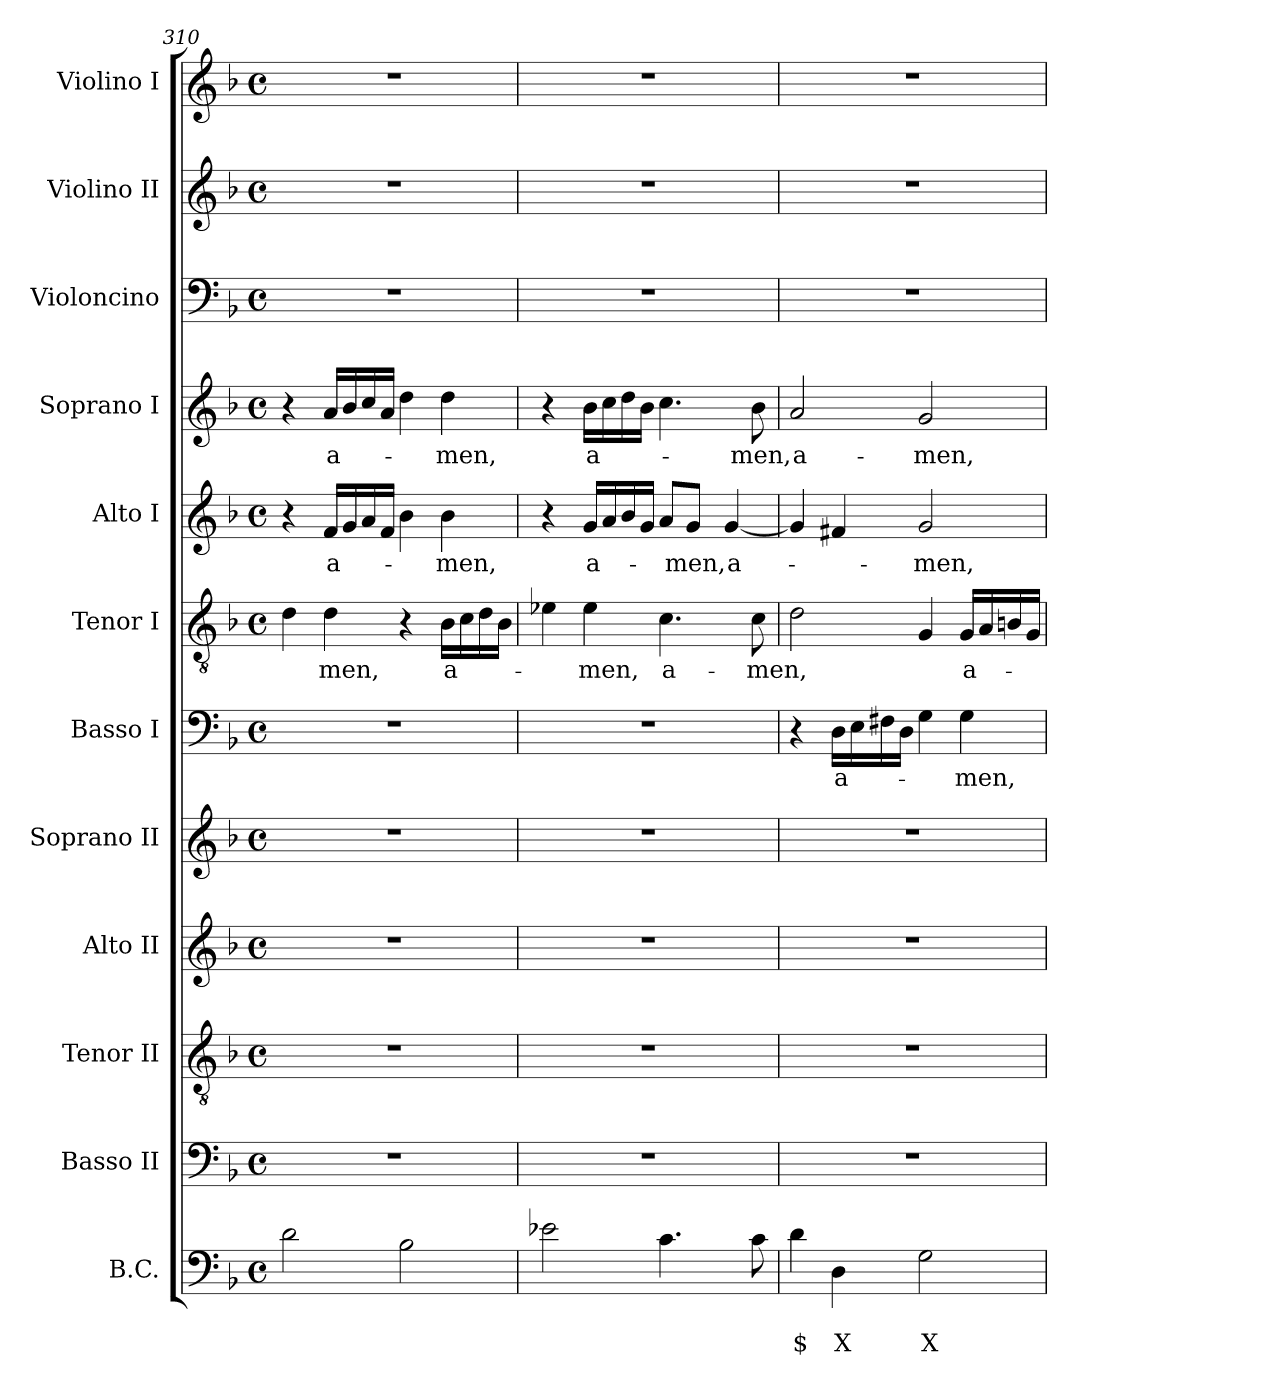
**kern	**text	**text	**kern	**kern	**kern	**kern	**kern	**text	**kern	**text	**kern	**text	**kern	**text	**kern	**kern	**kern
*part12	*part12	*part12	*part11	*part10	*part9	*part8	*part7	*part7	*part6	*part6	*part5	*part5	*part4	*part4	*part3	*part2	*part1
*staff12	*staff12	*staff12	*staff11	*staff10	*staff9	*staff8	*staff7	*staff7	*staff6	*staff6	*staff5	*staff5	*staff4	*staff4	*staff3	*staff2	*staff1
*I"B.C.	*	*	*I"Basso II	*I"Tenor II	*I"Alto II	*I"Soprano II	*I"Basso I	*	*I"Tenor I	*	*I"Alto I	*	*I"Soprano I	*	*I"Violoncino	*I"Violino II	*I"Violino I
*I'BC	*	*	*I'B 2	*I'T 2	*I'A 2	*I'S 2	*I'B 1	*	*I'T 1	*	*I'A 1	*	*I'S 1	*	*I'Vc.	*I'Vln. II	*I'Vln. I
!!LO:PB:g=z
*clefF4	*	*	*clefF4	*clefGv2	*clefG2	*clefG2	*clefF4	*	*clefGv2	*	*clefG2	*	*clefG2	*	*clefF4	*clefG2	*clefG2
*k[b-]	*	*	*k[b-]	*k[b-]	*k[b-]	*k[b-]	*k[b-]	*	*k[b-]	*	*k[b-]	*	*k[b-]	*	*k[b-]	*k[b-]	*k[b-]
*F:	*	*	*F:	*F:	*F:	*F:	*F:	*	*F:	*	*F:	*	*F:	*	*F:	*F:	*F:
*M4/4	*	*	*M4/4	*M4/4	*M4/4	*M4/4	*M4/4	*	*M4/4	*	*M4/4	*	*M4/4	*	*M4/4	*M4/4	*M4/4
*met(c)	*	*	*met(c)	*met(c)	*met(c)	*met(c)	*met(c)	*	*met(c)	*	*met(c)	*	*met(c)	*	*met(c)	*met(c)	*met(c)
=310	=310	=310	=310	=310	=310	=310	=310	=310	=310	=310	=310	=310	=310	=310	=310	=310	=310
2d\	.	.	1r	1r	1r	1r	1r	.	4d\	.	4r	.	4r	.	1r	1r	1r
!	!	!	!	!	!	!	!	!	!	!LO:LY:b	!	!	!	!	!	!	!
!	!	!	!	!	!	!	!	!	!	!	!	!LO:LY:b	!	!	!	!	!
!	!	!	!	!	!	!	!	!	!	!	!	!	!	!LO:LY:b	!	!	!
.	.	.	.	.	.	.	.	.	4d\	-men,	16f/LL	a-	16a/LL	a-	.	.	.
.	.	.	.	.	.	.	.	.	.	.	16g/	.	16b-/	.	.	.	.
.	.	.	.	.	.	.	.	.	.	.	16a/	.	16cc/	.	.	.	.
.	.	.	.	.	.	.	.	.	.	.	16f/JJ	.	16a/JJ	.	.	.	.
2B-\	.	.	.	.	.	.	.	.	4r	.	4b-\	.	4dd\	.	.	.	.
!	!	!	!	!	!	!	!	!	!	!LO:LY:b	!	!	!	!	!	!	!
!	!	!	!	!	!	!	!	!	!	!	!	!LO:LY:b	!	!	!	!	!
!	!	!	!	!	!	!	!	!	!	!	!	!	!	!LO:LY:b	!	!	!
.	.	.	.	.	.	.	.	.	16B-\LL	a-	4b-\	-men,	4dd\	-men,	.	.	.
.	.	.	.	.	.	.	.	.	16c\	.	.	.	.	.	.	.	.
.	.	.	.	.	.	.	.	.	16d\	.	.	.	.	.	.	.	.
.	.	.	.	.	.	.	.	.	16B-\JJ	.	.	.	.	.	.	.	.
=311	=311	=311	=311	=311	=311	=311	=311	=311	=311	=311	=311	=311	=311	=311	=311	=311	=311
2e-X\	.	.	1r	1r	1r	1r	1r	.	4e-X\	.	4r	.	4r	.	1r	1r	1r
!	!	!	!	!	!	!	!	!	!	!LO:LY:b	!	!	!	!	!	!	!
!	!	!	!	!	!	!	!	!	!	!	!	!LO:LY:b	!	!	!	!	!
!	!	!	!	!	!	!	!	!	!	!	!	!	!	!LO:LY:b	!	!	!
.	.	.	.	.	.	.	.	.	4e-\	-men,	16g/LL	a-	16b-\LL	a-	.	.	.
.	.	.	.	.	.	.	.	.	.	.	16a/	.	16cc\	.	.	.	.
.	.	.	.	.	.	.	.	.	.	.	16b-/	.	16dd\	.	.	.	.
.	.	.	.	.	.	.	.	.	.	.	16g/JJ	.	16b-\JJ	.	.	.	.
!	!	!	!	!	!	!	!	!	!	!LO:LY:b	!	!	!	!	!	!	!
4.c\	.	.	.	.	.	.	.	.	4.c\	a-	8a/L	.	4.cc\	.	.	.	.
!	!	!	!	!	!	!	!	!	!	!	!	!LO:LY:b	!	!	!	!	!
.	.	.	.	.	.	.	.	.	.	.	8g/J	-men,	.	.	.	.	.
!	!	!	!	!	!	!	!	!	!	!	!	!LO:LY:b	!	!	!	!	!
.	.	.	.	.	.	.	.	.	.	.	[4g/	a-	.	.	.	.	.
!	!	!	!	!	!	!	!	!	!	!LO:LY:b	!	!	!	!	!	!	!
!	!	!	!	!	!	!	!	!	!	!	!	!	!	!LO:LY:b	!	!	!
8c\	.	.	.	.	.	.	.	.	8c\	-men,	.	.	8b-\	-men,	.	.	.
=312	=312	=312	=312	=312	=312	=312	=312	=312	=312	=312	=312	=312	=312	=312	=312	=312	=312
!	!	!LO:LY:b	!	!	!	!	!	!	!	!	!	!	!	!	!	!	!
!	!	!	!	!	!	!	!	!	!	!	!	!	!	!LO:LY:b	!	!	!
4d\	.	$	1r	1r	1r	1r	4r	.	2d\	.	4g/]	.	2a/	a-	1r	1r	1r
!	!	!LO:LY:b	!	!	!	!	!	!	!	!	!	!	!	!	!	!	!
!	!	!	!	!	!	!	!	!LO:LY:b	!	!	!	!	!	!	!	!	!
4D\	.	X	.	.	.	.	16D\LL	a-	.	.	4f#X/	.	.	.	.	.	.
.	.	.	.	.	.	.	16E\	.	.	.	.	.	.	.	.	.	.
.	.	.	.	.	.	.	16F#X\	.	.	.	.	.	.	.	.	.	.
.	.	.	.	.	.	.	16D\JJ	.	.	.	.	.	.	.	.	.	.
!	!	!LO:LY:b	!	!	!	!	!	!	!	!	!	!	!	!	!	!	!
!	!	!	!	!	!	!	!	!	!	!	!	!LO:LY:b	!	!	!	!	!
!	!	!	!	!	!	!	!	!	!	!	!	!	!	!LO:LY:b	!	!	!
2G\	.	X	.	.	.	.	4G\	.	4G/	.	2g/	-men,	2g/	-men,	.	.	.
!	!	!	!	!	!	!	!	!LO:LY:b	!	!	!	!	!	!	!	!	!
!	!	!	!	!	!	!	!	!	!	!LO:LY:b	!	!	!	!	!	!	!
.	.	.	.	.	.	.	4G\	-men,	16G/LL	a-	.	.	.	.	.	.	.
.	.	.	.	.	.	.	.	.	16A/	.	.	.	.	.	.	.	.
.	.	.	.	.	.	.	.	.	16Bn/	.	.	.	.	.	.	.	.
.	.	.	.	.	.	.	.	.	16G/JJ	.	.	.	.	.	.	.	.
=	=	=	=	=	=	=	=	=	=	=	=	=	=	=	=	=	=
*-	*-	*-	*-	*-	*-	*-	*-	*-	*-	*-	*-	*-	*-	*-	*-	*-	*-
